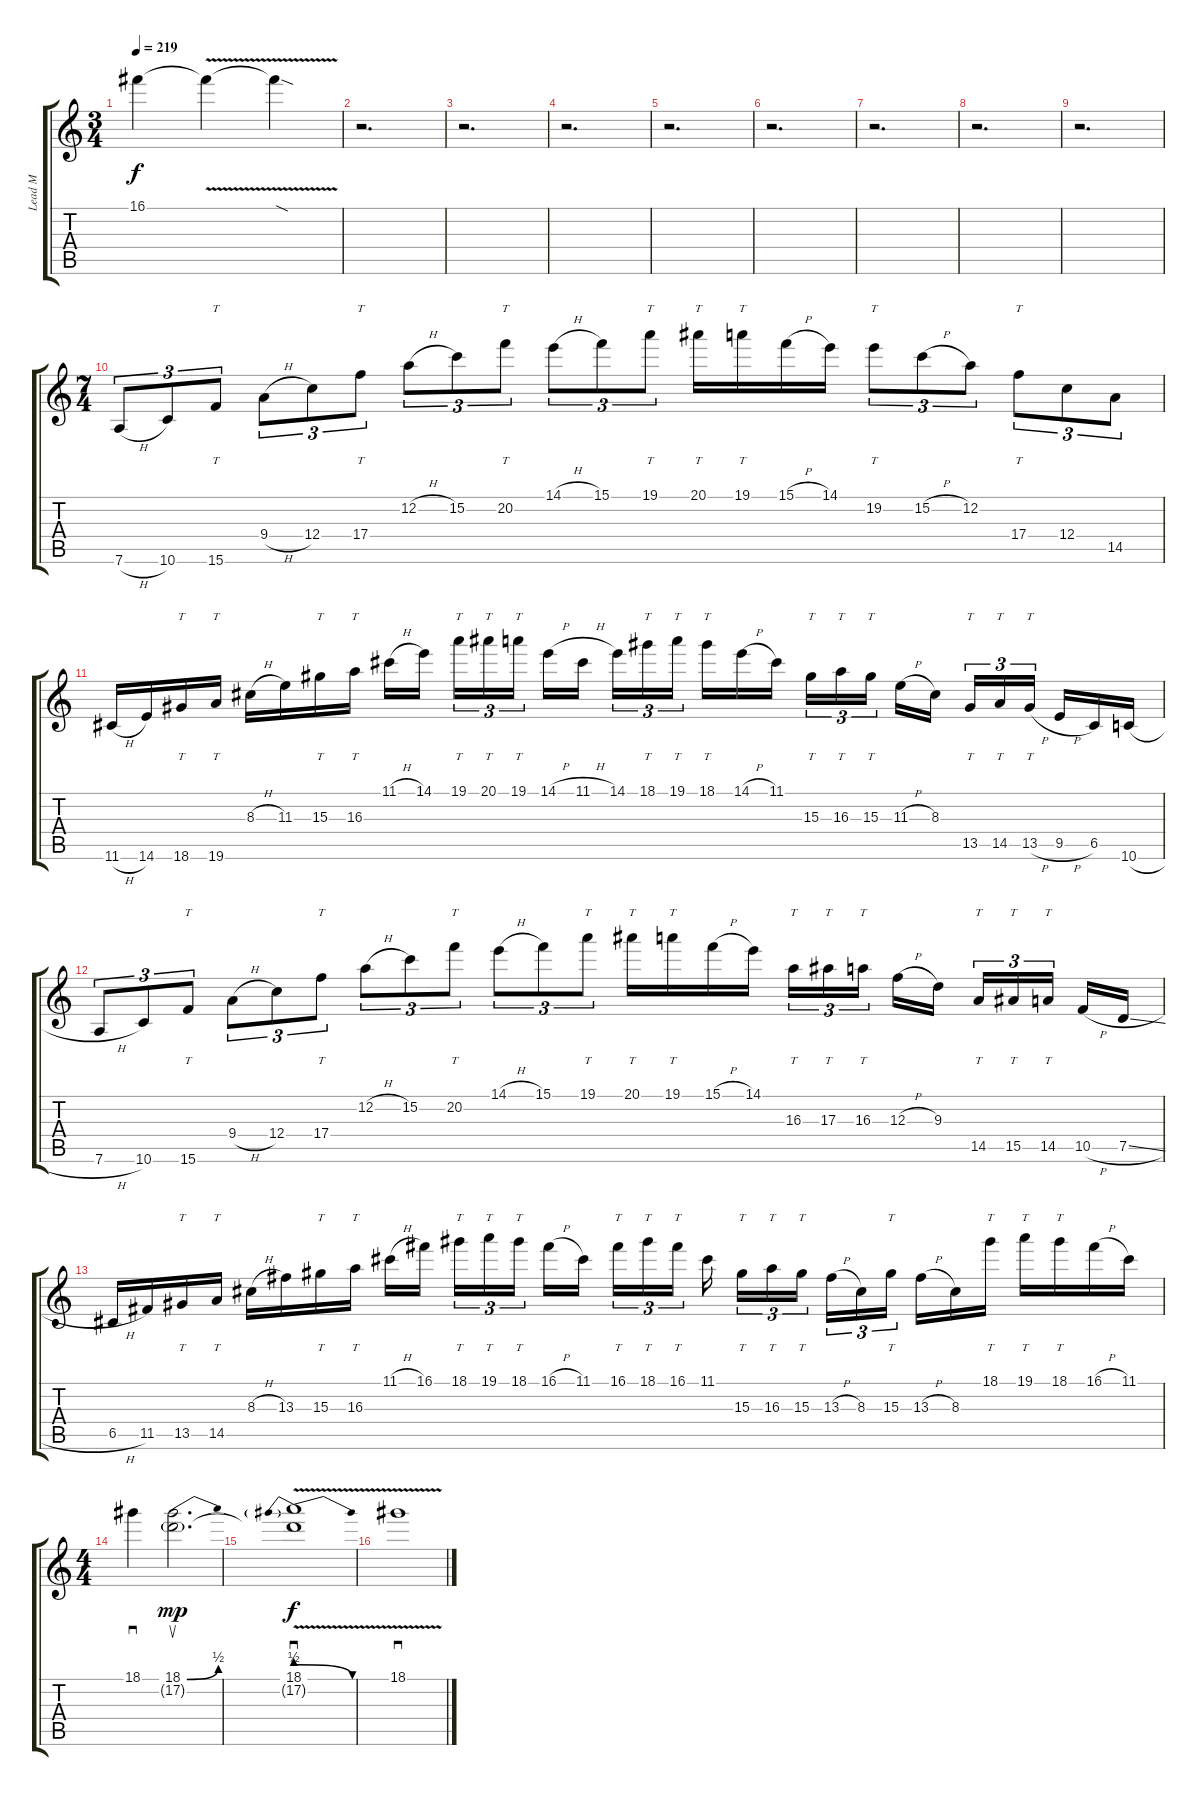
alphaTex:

\track ("Lead M" "Lead M") {instrument overdrivenguitar}
\staff {score tabs}
\tuning (D4 A3 F3 C3 G2 D2) {hide}
\ts (3 4)
\tempo 219
\clef g2
\ks c
16.1{t}.4{dy f} 16.1{v t}.4 16.1{sod t}.4 |
r.2{d} |
r.2{d} |
r.2{d} |
r.2{d} |
r.2{d} |
r.2{d} |
r.2{d} |
r.2{d} |
\ts (7 4)
7.6{h}.8{tu (3 2)} 10.6.8{tu (3 2)} 15.6.8{tt tu (3 2)} 9.4{h}.8{tu (3 2)} 12.4.8{tu (3 2)} 17.4.8{tt tu (3 2)} 12.2{h}.8{tu (3 2)} 15.2.8{tu (3 2)} 20.2.8{tt tu (3 2)} 14.1{h}.8{tu (3 2)} 15.1.8{tu (3 2)} 19.1.8{tt tu (3 2)} 20.1.16{tt} 19.1.16{tt} 15.1{h}.16 14.1.16 19.2.8{tt tu (3 2)} 15.2{h}.8{tu (3 2)} 12.2.8{tu (3 2)} 17.4.8{tt tu (3 2)} 12.4.8{tu (3 2)} 14.5.8{tu (3 2)} |
11.6{h}.16 14.6.16 18.6.16{tt} 19.6.16{tt} 8.3{h}.16 11.3.16 15.3.16{tt} 16.3.16{tt} 11.1{h}.16 14.1.16{beam splitsecondary} 19.1.16{tt tu (3 2)} 20.1.16{tt tu (3 2)} 19.1.16{tt tu (3 2)} 14.1{h}.16 11.1{h}.16{beam splitsecondary} 14.1.16{tu (3 2)} 18.1.16{tt tu (3 2)} 19.1.16{tt tu (3 2)} 18.1.16{tt} 14.1{h}.16 11.1.16{beam splitsecondary} 15.3.16{tt tu (3 2)} 16.3.16{tt tu (3 2)} 15.3.16{tt tu (3 2) beam splitsecondary} 11.3{h}.16 8.3.16{beam splitsecondary} 13.5.16{tt tu (3 2)} 14.5.16{tt tu (3 2)} 13.5{h}.16{tt tu (3 2) beam splitsecondary} 9.5{h}.16 6.5.16 10.6{h}.16 |
7.6{h}.8{tu (3 2)} 10.6.8{tu (3 2)} 15.6.8{tt tu (3 2)} 9.4{h}.8{tu (3 2)} 12.4.8{tu (3 2)} 17.4.8{tt tu (3 2)} 12.2{h}.8{tu (3 2)} 15.2.8{tu (3 2)} 20.2.8{tt tu (3 2)} 14.1{h}.8{tu (3 2)} 15.1.8{tu (3 2)} 19.1.8{tt tu (3 2)} 20.1.16{tt} 19.1.16{tt} 15.1{h}.16 14.1.16 16.3.16{tt tu (3 2)} 17.3.16{tt tu (3 2)} 16.3.16{tt tu (3 2) beam splitsecondary} 12.3{h}.16 9.3.16 14.5.16{tt tu (3 2)} 15.5.16{tt tu (3 2)} 14.5.16{tt tu (3 2) beam splitsecondary} 10.5{h}.16 7.5{sl}.16 |
6.5{h}.16 11.5.16 13.5.16{tt} 14.5.16{tt} 8.3{h}.16 13.3.16 15.3.16{tt} 16.3.16{tt} 11.1{h}.16 16.1.16{beam splitsecondary} 18.1.16{tt tu (3 2)} 19.1.16{tt tu (3 2)} 18.1.16{tt tu (3 2)} 16.1{h}.16 11.1.16{beam splitsecondary} 16.1.16{tt tu (3 2)} 18.1.16{tt tu (3 2)} 16.1.16{tt tu (3 2)} 11.1.16{beam splitsecondary} 15.3.16{tt tu (3 2)} 16.3.16{tt tu (3 2)} 15.3.16{tt tu (3 2) beam splitsecondary} 13.3{h}.16{tu (3 2)} 8.3.16{tu (3 2)} 15.3.16{tt tu (3 2) beam splitsecondary} 13.3{h}.16 8.3.16 18.1.16{tt} 19.1.16{tt} 18.1.16{tt} 16.1{h}.16 11.1.16 |
\ts (4 4)
18.1.4{sd} (18.1{be (bend 0 0 60 2)} 17.2{g}).2{d su dy mp} |
(18.1{be (prebendrelease 0 2 60 0) v} 17.2{t}).1{sd dy f} |
18.1{v}.1{sd}
